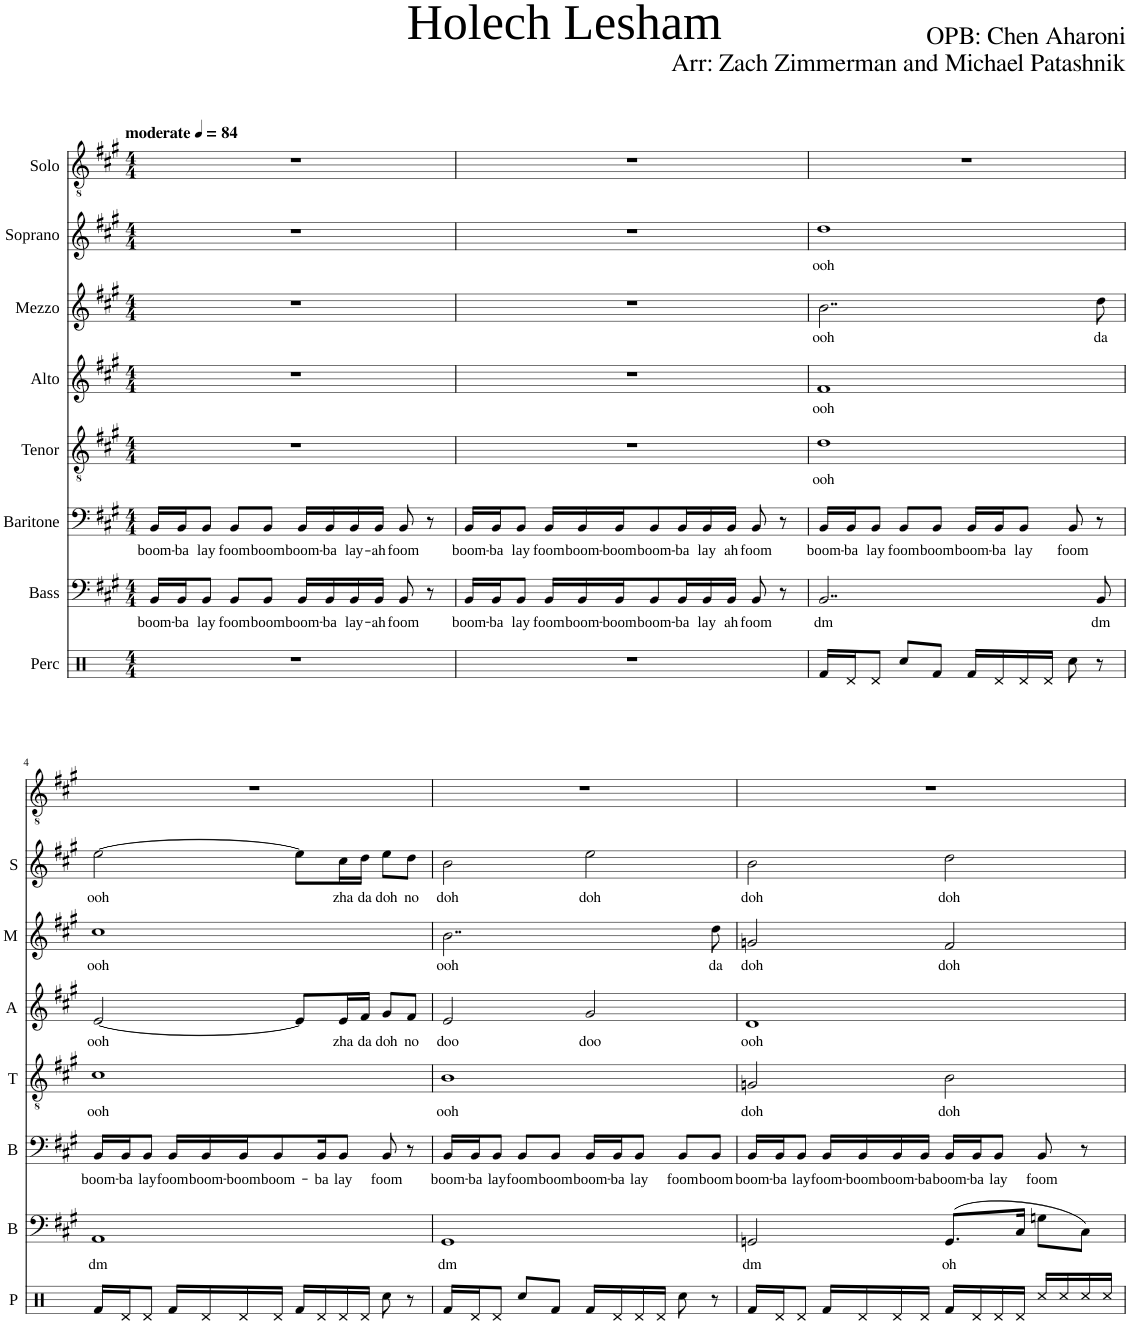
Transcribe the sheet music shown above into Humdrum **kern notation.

**kern	**kern	**text	**kern	**text	**kern	**text	**kern	**text	**kern	**text	**kern	**text	**kern
*part8	*part7	*part7	*part6	*part6	*part5	*part5	*part4	*part4	*part3	*part3	*part2	*part2	*part1
*staff8	*staff7	*staff7	*staff6	*staff6	*staff5	*staff5	*staff4	*staff4	*staff3	*staff3	*staff2	*staff2	*staff1
*I"Perc	*I"Bass	*	*I"Baritone	*	*I"Tenor	*	*I"Alto	*	*I"Mezzo	*	*I"Soprano	*	*I"Solo
*I'P	*I'B	*	*I'B	*	*I'T	*	*I'A	*	*I'M	*	*I'S	*	*
*clefX	*clefF4	*	*clefF4	*	*clefGv2	*	*clefG2	*	*clefG2	*	*clefG2	*	*clefGv2
*k[]	*k[f#c#g#]	*	*k[f#c#g#]	*	*k[f#c#g#]	*	*k[f#c#g#]	*	*k[f#c#g#]	*	*k[f#c#g#]	*	*k[f#c#g#]
*M4/4	*M4/4	*	*M4/4	*	*M4/4	*	*M4/4	*	*M4/4	*	*M4/4	*	*M4/4
*MM84	*MM84	*	*MM84	*	*MM84	*	*MM84	*	*MM84	*	*MM84	*	*MM84
=1	=1	=1	=1	=1	=1	=1	=1	=1	=1	=1	=1	=1	=1
!	!	!	!	!	!	!	!	!	!	!	!	!	!LO:TX:a:B:t=moderate
!	!	!LO:LY:b	!	!LO:LY:b	!	!	!	!	!	!	!	!	!
1r	16BB/LL	boom-	16BB/LL	boom-	1r	.	1r	.	1r	.	1r	.	1r
!	!	!LO:LY:b	!	!LO:LY:b	!	!	!	!	!	!	!	!	!
.	16BB/J	-ba	16BB/J	-ba	.	.	.	.	.	.	.	.	.
!	!	!LO:LY:b	!	!LO:LY:b	!	!	!	!	!	!	!	!	!
.	8BB/J	lay	8BB/J	lay	.	.	.	.	.	.	.	.	.
!	!	!LO:LY:b	!	!LO:LY:b	!	!	!	!	!	!	!	!	!
.	8BB/L	foom	8BB/L	foom	.	.	.	.	.	.	.	.	.
!	!	!LO:LY:b	!	!LO:LY:b	!	!	!	!	!	!	!	!	!
.	8BB/J	boom	8BB/J	boom	.	.	.	.	.	.	.	.	.
!	!	!LO:LY:b	!	!LO:LY:b	!	!	!	!	!	!	!	!	!
.	16BB/LL	boom-	16BB/LL	boom-	.	.	.	.	.	.	.	.	.
!	!	!LO:LY:b	!	!LO:LY:b	!	!	!	!	!	!	!	!	!
.	16BB/	-ba	16BB/	-ba	.	.	.	.	.	.	.	.	.
!	!	!LO:LY:b	!	!LO:LY:b	!	!	!	!	!	!	!	!	!
.	16BB/	lay-	16BB/	lay-	.	.	.	.	.	.	.	.	.
!	!	!LO:LY:b	!	!LO:LY:b	!	!	!	!	!	!	!	!	!
.	16BB/JJ	-ah	16BB/JJ	-ah	.	.	.	.	.	.	.	.	.
!	!	!LO:LY:b	!	!LO:LY:b	!	!	!	!	!	!	!	!	!
.	8BB/	foom	8BB/	foom	.	.	.	.	.	.	.	.	.
.	8r	.	8r	.	.	.	.	.	.	.	.	.	.
=2	=2	=2	=2	=2	=2	=2	=2	=2	=2	=2	=2	=2	=2
!	!	!LO:LY:b	!	!LO:LY:b	!	!	!	!	!	!	!	!	!
1r	16BB/LL	boom-	16BB/LL	boom-	1r	.	1r	.	1r	.	1r	.	1r
!	!	!LO:LY:b	!	!LO:LY:b	!	!	!	!	!	!	!	!	!
.	16BB/J	-ba	16BB/J	-ba	.	.	.	.	.	.	.	.	.
!	!	!LO:LY:b	!	!LO:LY:b	!	!	!	!	!	!	!	!	!
.	8BB/J	lay	8BB/J	lay	.	.	.	.	.	.	.	.	.
!	!	!LO:LY:b	!	!LO:LY:b	!	!	!	!	!	!	!	!	!
.	16BB/LL	foom	16BB/LL	foom	.	.	.	.	.	.	.	.	.
!	!	!LO:LY:b	!	!LO:LY:b	!	!	!	!	!	!	!	!	!
.	16BB/	boom-	16BB/	boom-	.	.	.	.	.	.	.	.	.
!	!	!LO:LY:b	!	!LO:LY:b	!	!	!	!	!	!	!	!	!
.	16BB/J	-boom	16BB/J	-boom	.	.	.	.	.	.	.	.	.
!	!	!LO:LY:b	!	!LO:LY:b	!	!	!	!	!	!	!	!	!
.	8BB/	boom-	8BB/	boom-	.	.	.	.	.	.	.	.	.
!	!	!LO:LY:b	!	!LO:LY:b	!	!	!	!	!	!	!	!	!
.	16BB/L	-ba	16BB/L	-ba	.	.	.	.	.	.	.	.	.
!	!	!LO:LY:b	!	!LO:LY:b	!	!	!	!	!	!	!	!	!
.	16BB/	lay	16BB/	lay	.	.	.	.	.	.	.	.	.
!	!	!LO:LY:b	!	!LO:LY:b	!	!	!	!	!	!	!	!	!
.	16BB/JJ	ah	16BB/JJ	ah	.	.	.	.	.	.	.	.	.
!	!	!LO:LY:b	!	!LO:LY:b	!	!	!	!	!	!	!	!	!
.	8BB/	foom	8BB/	foom	.	.	.	.	.	.	.	.	.
.	8r	.	8r	.	.	.	.	.	.	.	.	.	.
=3	=3	=3	=3	=3	=3	=3	=3	=3	=3	=3	=3	=3	=3
!	!	!LO:LY:b	!	!LO:LY:b	!	!LO:LY:b	!	!LO:LY:b	!	!LO:LY:b	!	!LO:LY:b	!
16Rf/LL	2..BB/	dm	16BB/LL	boom-	1d	ooh	1f#	ooh	2..b\	ooh	1dd	ooh	1r
!	!	!	!	!LO:LY:b	!	!	!	!	!	!	!	!	!
16Rd/J	.	.	16BB/J	-ba	.	.	.	.	.	.	.	.	.
!	!	!	!	!LO:LY:b	!	!	!	!	!	!	!	!	!
8Rd/J	.	.	8BB/J	lay	.	.	.	.	.	.	.	.	.
!	!	!	!	!LO:LY:b	!	!	!	!	!	!	!	!	!
8Rcc/L	.	.	8BB/L	foom	.	.	.	.	.	.	.	.	.
!	!	!	!	!LO:LY:b	!	!	!	!	!	!	!	!	!
8Rf/J	.	.	8BB/J	boom	.	.	.	.	.	.	.	.	.
!	!	!	!	!LO:LY:b	!	!	!	!	!	!	!	!	!
16Rf/LL	.	.	16BB/LL	boom-	.	.	.	.	.	.	.	.	.
!	!	!	!	!LO:LY:b	!	!	!	!	!	!	!	!	!
16Rd/	.	.	16BB/J	-ba	.	.	.	.	.	.	.	.	.
!	!	!	!	!LO:LY:b	!	!	!	!	!	!	!	!	!
16Rd/	.	.	8BB/J	lay	.	.	.	.	.	.	.	.	.
16Rd/JJ	.	.	.	.	.	.	.	.	.	.	.	.	.
!	!	!	!	!LO:LY:b	!	!	!	!	!	!	!	!	!
8Rcc\	.	.	8BB/	foom	.	.	.	.	.	.	.	.	.
!	!	!LO:LY:b	!	!	!	!	!	!	!	!LO:LY:b	!	!	!
8r	8BB/	dm	8r	.	.	.	.	.	8dd\	da	.	.	.
!!LO:LB:g=z
=4	=4	=4	=4	=4	=4	=4	=4	=4	=4	=4	=4	=4	=4
!	!	!LO:LY:b	!	!LO:LY:b	!	!LO:LY:b	!	!LO:LY:b	!	!LO:LY:b	!	!LO:LY:b	!
16Rf/LL	1AA	dm	16BB/LL	boom-	1c#	ooh	[2e/	ooh	1cc#	ooh	[2ee\	ooh	1r
!	!	!	!	!LO:LY:b	!	!	!	!	!	!	!	!	!
16Rd/J	.	.	16BB/J	-ba	.	.	.	.	.	.	.	.	.
!	!	!	!	!LO:LY:b	!	!	!	!	!	!	!	!	!
8Rd/J	.	.	8BB/J	lay	.	.	.	.	.	.	.	.	.
!	!	!	!	!LO:LY:b	!	!	!	!	!	!	!	!	!
16Rf/LL	.	.	16BB/LL	foom	.	.	.	.	.	.	.	.	.
!	!	!	!	!LO:LY:b	!	!	!	!	!	!	!	!	!
16Rd/	.	.	16BB/	boom-	.	.	.	.	.	.	.	.	.
!	!	!	!	!LO:LY:b	!	!	!	!	!	!	!	!	!
16Rd/	.	.	16BB/J	-boom	.	.	.	.	.	.	.	.	.
!	!	!	!	!LO:LY:b	!	!	!	!	!	!	!	!	!
16Rd/JJ	.	.	8BB/	boom-	.	.	.	.	.	.	.	.	.
16Rf/LL	.	.	.	.	.	.	8e/L]	.	.	.	8ee\L]	.	.
!	!	!	!	!LO:LY:b	!	!	!	!	!	!	!	!	!
16Rd/	.	.	16BB/K	-ba	.	.	.	.	.	.	.	.	.
!	!	!	!	!LO:LY:b	!	!	!	!LO:LY:b	!	!	!	!LO:LY:b	!
16Rd/	.	.	8BB/J	lay	.	.	16e/L	zha	.	.	16cc#\L	zha	.
!	!	!	!	!	!	!	!	!LO:LY:b	!	!	!	!LO:LY:b	!
16Rd/JJ	.	.	.	.	.	.	16f#/JJ	da	.	.	16dd\JJ	da	.
!	!	!	!	!LO:LY:b	!	!	!	!LO:LY:b	!	!	!	!LO:LY:b	!
8Rcc\	.	.	8BB/	foom	.	.	8g#/L	doh	.	.	8ee\L	doh	.
!	!	!	!	!	!	!	!	!LO:LY:b	!	!	!	!LO:LY:b	!
8r	.	.	8r	.	.	.	8f#/J	no	.	.	8dd\J	no	.
=5	=5	=5	=5	=5	=5	=5	=5	=5	=5	=5	=5	=5	=5
!	!	!LO:LY:b	!	!LO:LY:b	!	!LO:LY:b	!	!LO:LY:b	!	!LO:LY:b	!	!LO:LY:b	!
16Rf/LL	1GG#	dm	16BB/LL	boom-	1B	ooh	2e/	doo	2..b\	ooh	2b\	doh	1r
!	!	!	!	!LO:LY:b	!	!	!	!	!	!	!	!	!
16Rd/J	.	.	16BB/J	-ba	.	.	.	.	.	.	.	.	.
!	!	!	!	!LO:LY:b	!	!	!	!	!	!	!	!	!
8Rd/J	.	.	8BB/J	lay	.	.	.	.	.	.	.	.	.
!	!	!	!	!LO:LY:b	!	!	!	!	!	!	!	!	!
8Rcc/L	.	.	8BB/L	foom	.	.	.	.	.	.	.	.	.
!	!	!	!	!LO:LY:b	!	!	!	!	!	!	!	!	!
8Rf/J	.	.	8BB/J	boom	.	.	.	.	.	.	.	.	.
!	!	!	!	!LO:LY:b	!	!	!	!LO:LY:b	!	!	!	!LO:LY:b	!
16Rf/LL	.	.	16BB/LL	boom-	.	.	2g#/	doo	.	.	2ee\	doh	.
!	!	!	!	!LO:LY:b	!	!	!	!	!	!	!	!	!
16Rd/	.	.	16BB/J	-ba	.	.	.	.	.	.	.	.	.
!	!	!	!	!LO:LY:b	!	!	!	!	!	!	!	!	!
16Rd/	.	.	8BB/J	lay	.	.	.	.	.	.	.	.	.
16Rd/JJ	.	.	.	.	.	.	.	.	.	.	.	.	.
!	!	!	!	!LO:LY:b	!	!	!	!	!	!	!	!	!
8Rcc\	.	.	8BB/L	foom	.	.	.	.	.	.	.	.	.
!	!	!	!	!LO:LY:b	!	!	!	!	!	!LO:LY:b	!	!	!
8r	.	.	8BB/J	boom	.	.	.	.	8dd\	da	.	.	.
=6	=6	=6	=6	=6	=6	=6	=6	=6	=6	=6	=6	=6	=6
!	!	!LO:LY:b	!	!LO:LY:b	!	!LO:LY:b	!	!LO:LY:b	!	!LO:LY:b	!	!LO:LY:b	!
16Rf/LL	2GGn/	dm	16BB/LL	boom-	2Gn/	doh	1d	ooh	2gn/	doh	2b\	doh	1r
!	!	!	!	!LO:LY:b	!	!	!	!	!	!	!	!	!
16Rd/J	.	.	16BB/J	-ba	.	.	.	.	.	.	.	.	.
!	!	!	!	!LO:LY:b	!	!	!	!	!	!	!	!	!
8Rd/J	.	.	8BB/J	lay	.	.	.	.	.	.	.	.	.
!	!	!	!	!LO:LY:b	!	!	!	!	!	!	!	!	!
16Rf/LL	.	.	16BB/LL	foom-	.	.	.	.	.	.	.	.	.
!	!	!	!	!LO:LY:b	!	!	!	!	!	!	!	!	!
16Rd/	.	.	16BB/	-boom	.	.	.	.	.	.	.	.	.
!	!	!	!	!LO:LY:b	!	!	!	!	!	!	!	!	!
16Rd/	.	.	16BB/	boom-	.	.	.	.	.	.	.	.	.
!	!	!	!	!LO:LY:b	!	!	!	!	!	!	!	!	!
16Rd/JJ	.	.	16BB/JJ	-ba	.	.	.	.	.	.	.	.	.
!	!	!LO:LY:b	!	!LO:LY:b	!	!LO:LY:b	!	!	!	!LO:LY:b	!	!LO:LY:b	!
16Rf/LL	(8.GG/L	oh	16BB/LL	boom-	2B\	doh	.	.	2f#/	doh	2dd\	doh	.
!	!	!	!	!LO:LY:b	!	!	!	!	!	!	!	!	!
16Rd/	.	.	16BB/J	-ba	.	.	.	.	.	.	.	.	.
!	!	!	!	!LO:LY:b	!	!	!	!	!	!	!	!	!
16Rd/	.	.	8BB/J	lay	.	.	.	.	.	.	.	.	.
16Rd/JJ	16C#/Jk	.	.	.	.	.	.	.	.	.	.	.	.
!	!	!	!	!LO:LY:b	!	!	!	!	!	!	!	!	!
16Rcc/LL	8Gn\L	.	8BB/	foom	.	.	.	.	.	.	.	.	.
16Rcc/	.	.	.	.	.	.	.	.	.	.	.	.	.
16Rcc/	8C#\J)	.	8r	.	.	.	.	.	.	.	.	.	.
16Rcc/JJ	.	.	.	.	.	.	.	.	.	.	.	.	.
=	=	=	=	=	=	=	=	=	=	=	=	=	=
*-	*-	*-	*-	*-	*-	*-	*-	*-	*-	*-	*-	*-	*-
